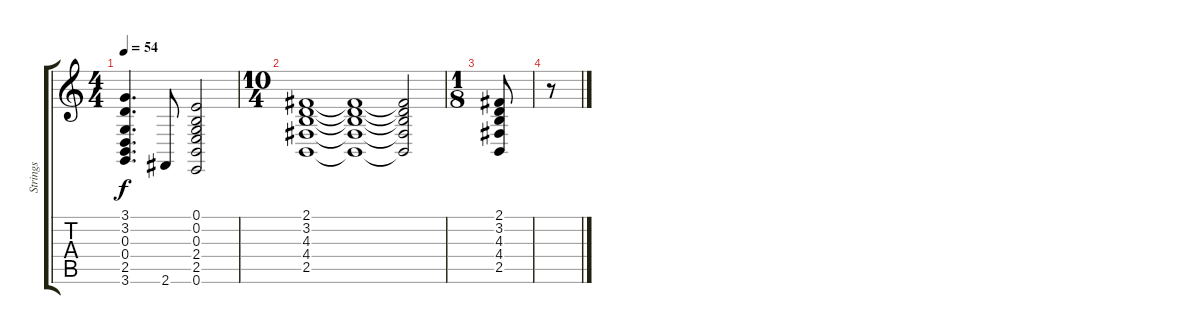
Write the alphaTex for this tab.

\track ("Strings" "Strings") {instrument synthstrings1}
\staff {score tabs}
\tuning (E4 B3 G3 D3 A2 E2) {hide}
\ts (4 4)
\tempo 54
\clef g2
\ks c
(3.1 3.2 0.3 0.4 2.5 3.6).4{d dy f} 2.6.8 (0.1 0.2 0.3 2.4 2.5 0.6).2 |
\ts (10 4)
(2.1 3.2 4.3 4.4 2.5).1 (2.1{t} 3.2{t} 4.3{t} 4.4{t} 2.5{t}).1 (2.1{t} 3.2{t} 4.3{t} 4.4{t} 2.5{t}).2 |
\ts (1 8)
(2.1 3.2 4.3 4.4 2.5).8 |
r.8
